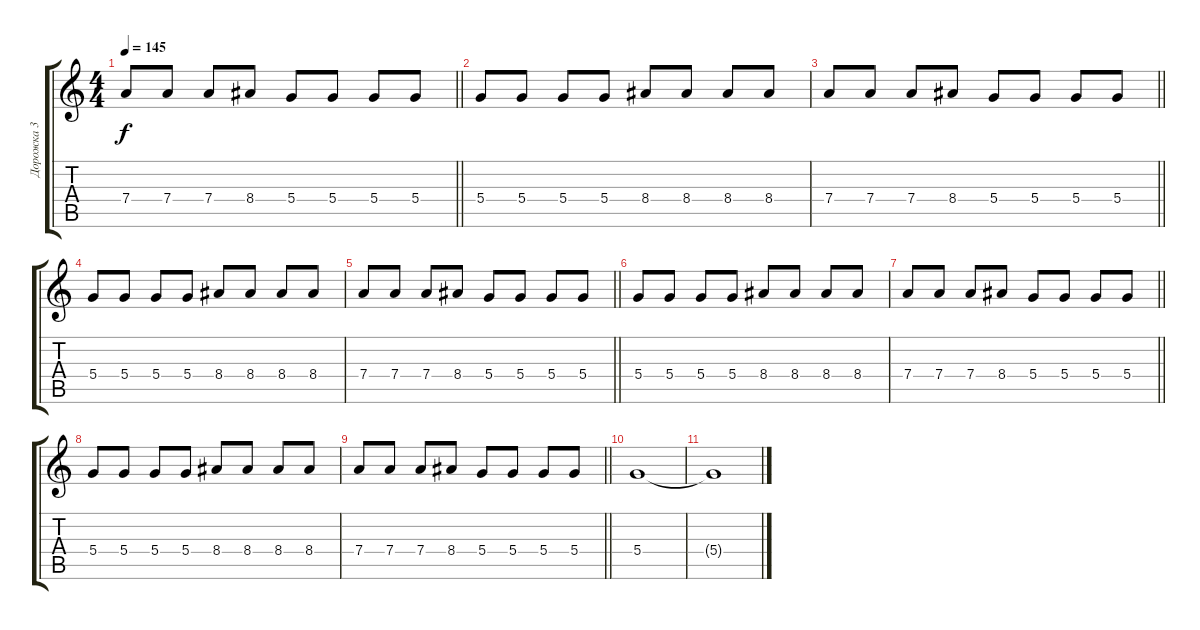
\track ("Дорожка 3" "Дорожка 3") {instrument acousticguitarsteel}
\staff {score tabs}
\tuning (E4 B3 G3 D3 A2 E2) {hide}
\ts (4 4)
\tempo 145
\clef g2
\barLineRight lightlight
\ks c
7.4.8{dy f} 7.4.8 7.4.8 8.4.8 5.4.8 5.4.8 5.4.8 5.4.8 |
5.4.8 5.4.8 5.4.8 5.4.8 8.4.8 8.4.8 8.4.8 8.4.8 |
\barLineRight lightlight
7.4.8 7.4.8 7.4.8 8.4.8 5.4.8 5.4.8 5.4.8 5.4.8 |
5.4.8 5.4.8 5.4.8 5.4.8 8.4.8 8.4.8 8.4.8 8.4.8 |
\barLineRight lightlight
7.4.8 7.4.8 7.4.8 8.4.8 5.4.8 5.4.8 5.4.8 5.4.8 |
5.4.8 5.4.8 5.4.8 5.4.8 8.4.8 8.4.8 8.4.8 8.4.8 |
\barLineRight lightlight
7.4.8 7.4.8 7.4.8 8.4.8 5.4.8 5.4.8 5.4.8 5.4.8 |
5.4.8 5.4.8 5.4.8 5.4.8 8.4.8 8.4.8 8.4.8 8.4.8 |
\barLineRight lightlight
7.4.8 7.4.8 7.4.8 8.4.8 5.4.8 5.4.8 5.4.8 5.4.8 |
5.4.1 |
5.4{t}.1
